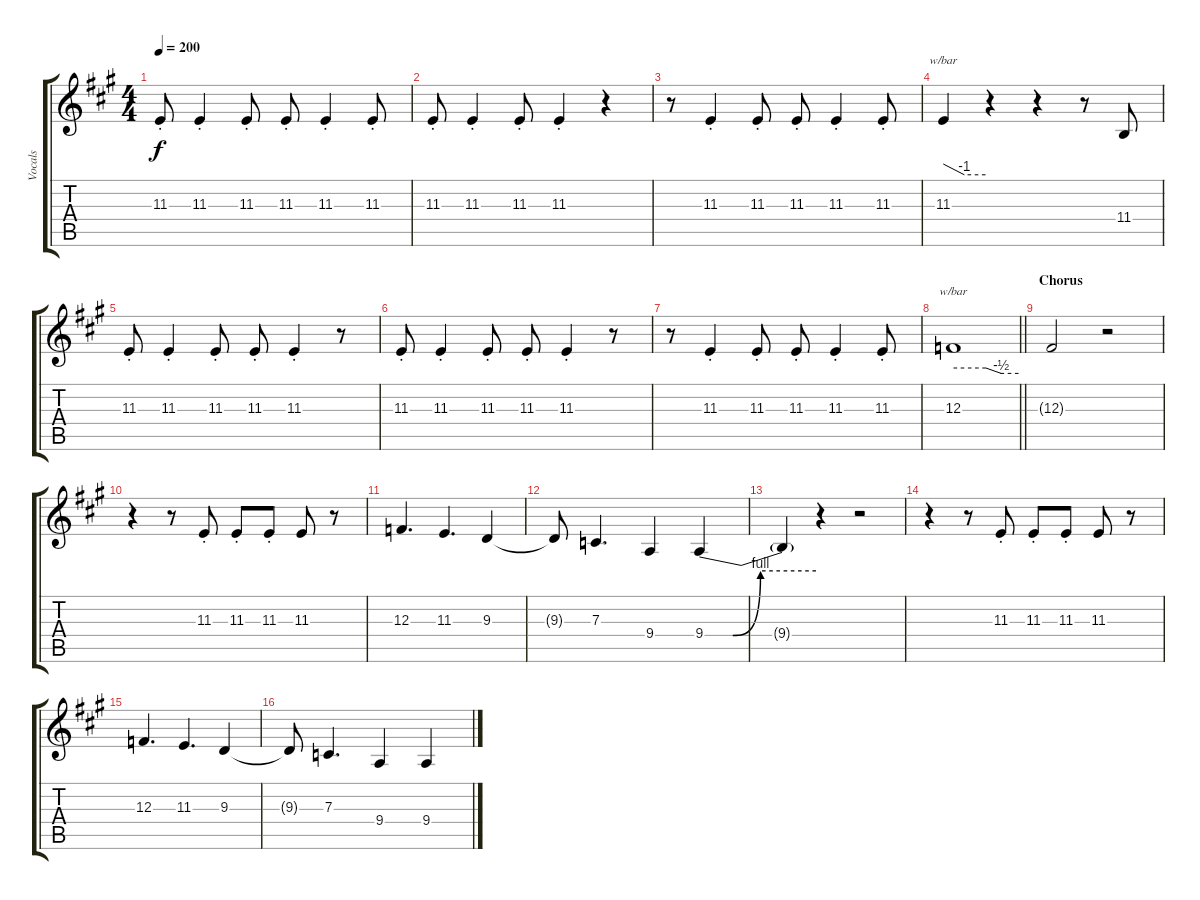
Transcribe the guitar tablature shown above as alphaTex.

\track ("Vocals" "Vocals") {instrument drawbarorgan}
\staff {score tabs}
\tuning (D4 A3 F3 C3 G2 D2) {hide}
\ts (4 4)
\tempo 200
\clef g2
\ks f#minor
11.3{st}.8{dy f} 11.3{st}.4 11.3{st}.8 11.3{st}.8 11.3{st}.4 11.3{st}.8 |
11.3{st}.8 11.3{st}.4 11.3{st}.8 11.3{st}.4 r.4 |
r.8 11.3{st}.4 11.3{st}.8 11.3{st}.8 11.3{st}.4 11.3{st}.8 |
11.3.4{tbe (custom default 0 0 30 -4 60 -4)} r.4 r.4 r.8 11.4.8 |
11.3{st}.8 11.3{st}.4 11.3{st}.8 11.3{st}.8 11.3{st}.4 r.8 |
11.3{st}.8 11.3{st}.4 11.3{st}.8 11.3{st}.8 11.3{st}.4 r.8 |
r.8 11.3{st}.4 11.3{st}.8 11.3{st}.8 11.3{st}.4 11.3{st}.8 |
\barLineRight lightlight
12.3.1{tbe (custom default 0 0 30 0 44 -2 60 -2)} |
\section ("" "Chorus")
12.3{t}.2 r.2 |
r.4 r.8 11.3{st}.8 11.3{st}.8 11.3{st}.8 11.3.8 r.8 |
12.3.4{d} 11.3.4{d} 9.3.4 |
9.3{t}.8 7.3.4{d} 9.4.4 9.4{be (custom 0 0 15 0 30 4 60 4)}.4 |
9.4{t}.4 r.4 r.2 |
r.4 r.8 11.3{st}.8 11.3{st}.8 11.3{st}.8 11.3.8 r.8 |
12.3.4{d} 11.3.4{d} 9.3.4 |
9.3{t}.8 7.3.4{d} 9.4.4 9.4.4
